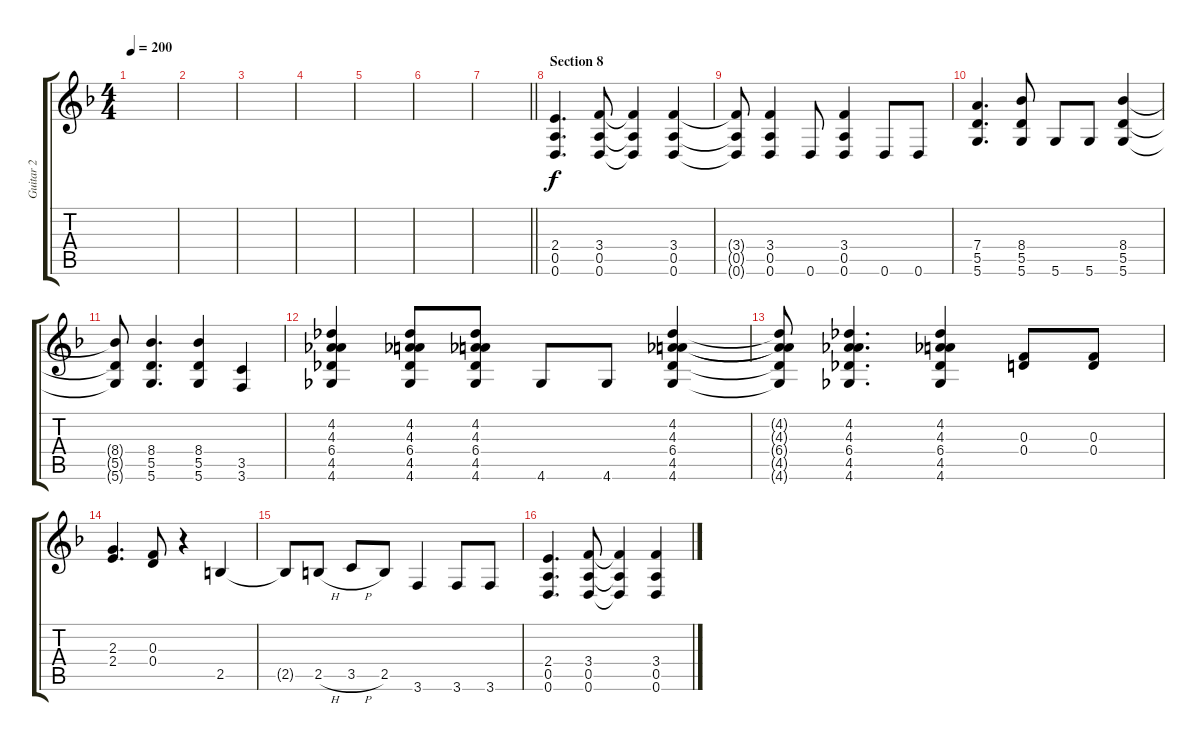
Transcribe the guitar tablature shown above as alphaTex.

\track ("Guitar 2" "Guitar 2") {instrument distortionguitar}
\staff {score tabs}
\tuning (D4 A3 F3 D3 A2 D2) {hide}
\ts (4 4)
\tempo 200
\clef g2
\ks f
|
|
|
|
|
|
\barLineRight lightlight
|
\section ("" "Section 8")
(2.4 0.5 0.6).4{d} (3.4 0.5 0.6).8 (3.4{t} 0.5{t} 0.6{t}).4 (3.4 0.5 0.6).4 |
(3.4{t} 0.5{t} 0.6{t}).8 (3.4 0.5 0.6).4 0.6.8 (3.4 0.5 0.6).4 0.6.8 0.6.8 |
(7.4 5.5 5.6).4{d} (8.4 5.5 5.6).8 5.6.8 5.6.8 (8.4 5.5 5.6).4 |
(8.4{t} 5.5{t} 5.6{t}).8 (8.4 5.5 5.6).4{d} (8.4 5.5 5.6).4 (3.5 3.6).4 |
(4.2 4.3 6.4 4.5 4.6).4 (4.2 4.3 6.4 4.5 4.6).8 (4.2 4.3 6.4 4.5 4.6).8 4.6.8 4.6.8 (4.2 4.3 6.4 4.5 4.6).4 |
(4.2{t} 4.3{t} 6.4{t} 4.5{t} 4.6{t}).8 (4.2 4.3 6.4 4.5 4.6).4{d} (4.2 4.3 6.4 4.5 4.6).4 (0.3 0.4).8 (0.3 0.4).8 |
(2.3 2.4).4{d} (0.3 0.4).8 r.4 2.5.4 |
2.5{t}.8 2.5{h}.8 3.5{h}.8 2.5.8 3.6.4 3.6.8 3.6.8 |
(2.4 0.5 0.6).4{d} (3.4 0.5 0.6).8 (3.4{t} 0.5{t} 0.6{t}).4 (3.4 0.5 0.6).4
